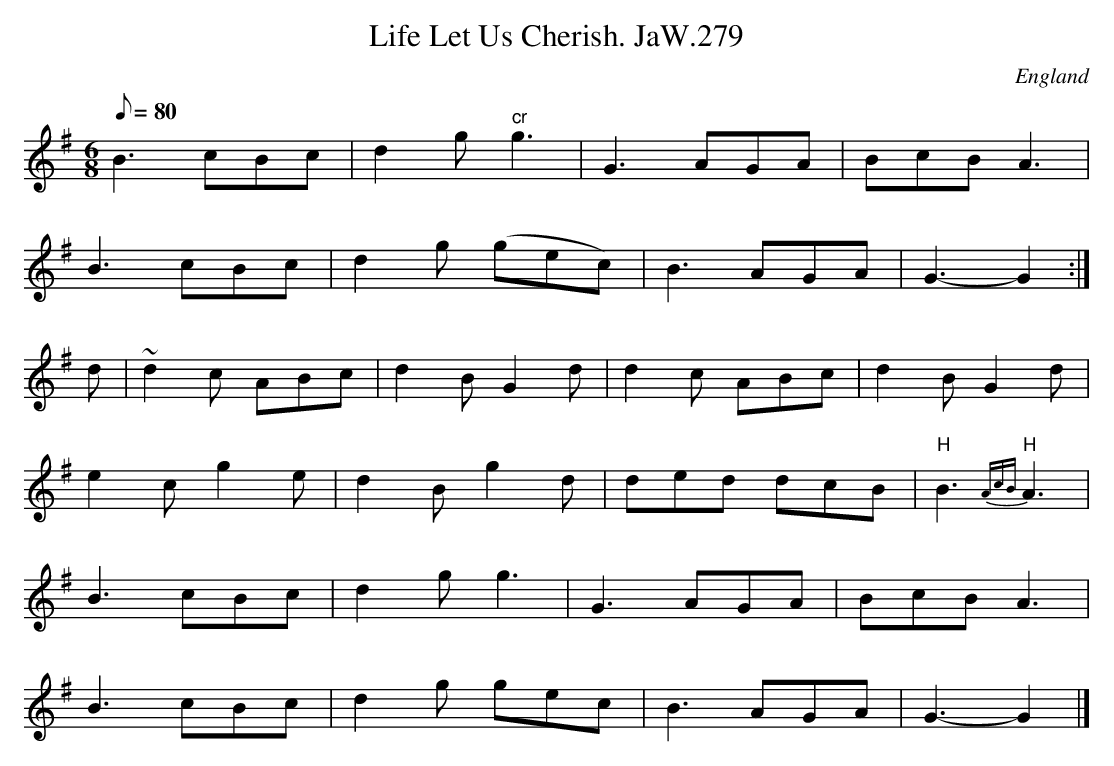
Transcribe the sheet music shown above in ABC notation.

X:1
T:Life Let Us Cherish. JaW.279
M:6/8
L:1/8
Q:80
O:England
K:G
B3 cBc|d2g "cr"g3|G3 AGA|BcB A3|!
B3 cBc|d2g (gec)|B3 AGA|G3-G2:|!
d|~d2c ABc|d2B G2d|d2c ABc|d2BG2d|!
e2c g2e|d2B g2d|ded dcB|"H"B3 {AcB}"H"A3|!
B3 cBc|d2g g3|G3 AGA|BcB A3|!
B3 cBc|d2g gec|B3 AGA|G3-G2|]
